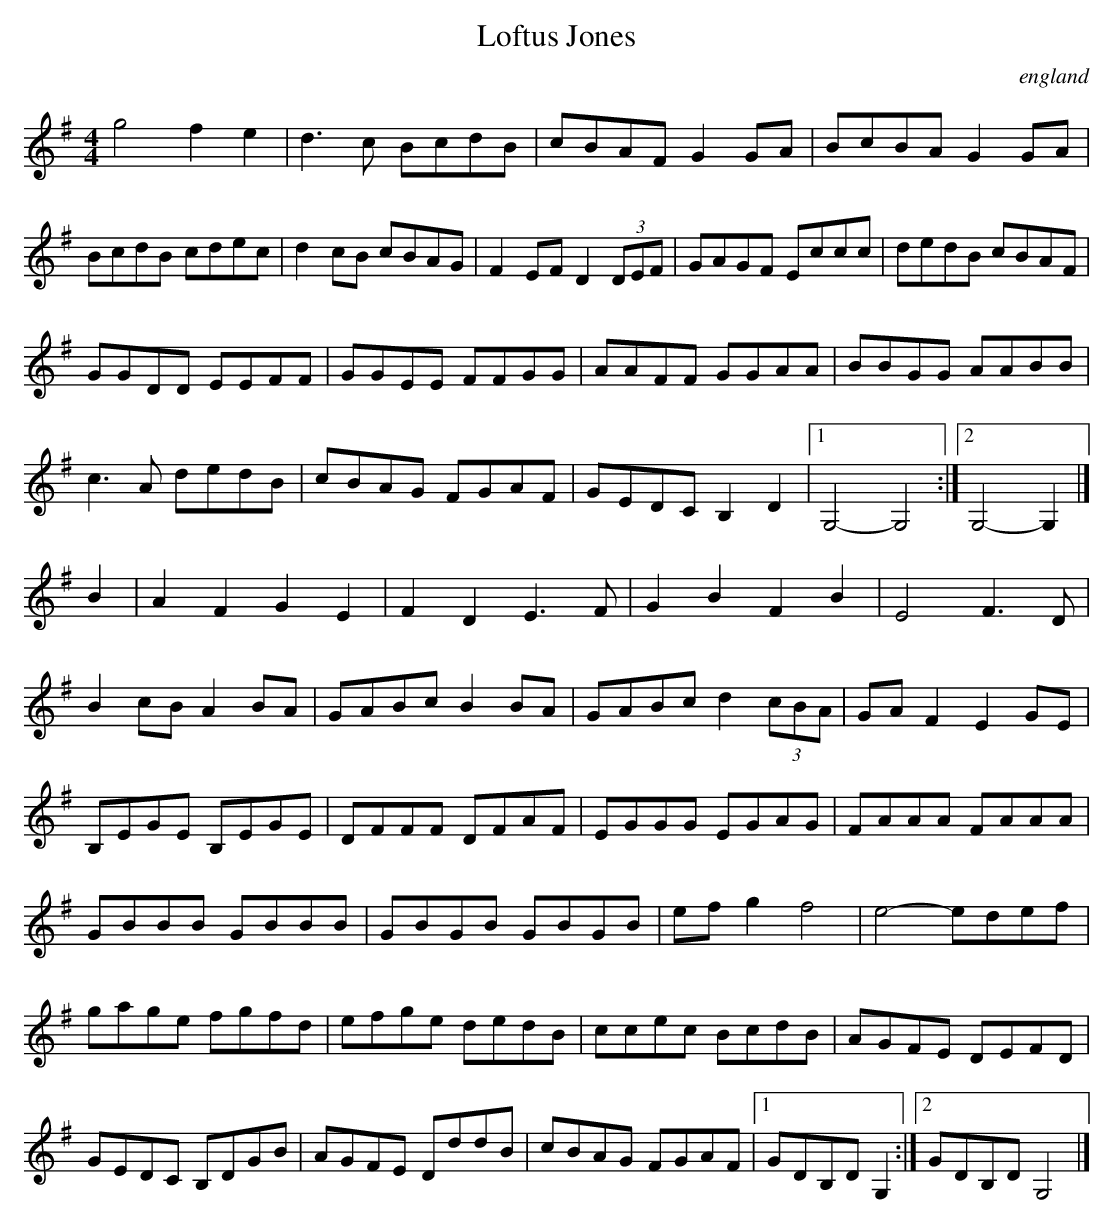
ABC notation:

X:1
T:Loftus Jones
O:england
M:4/4
L:1/8
K:G Major
g4 f2e2|d3c BcdB|cBAF G2GA|BcBA G2GA|
BcdB cdec|d2cB cBAG|F2EF D2 (3DEF|GAGF Eccc|dedB cBAF|
GGDD EEFF|GGEE FFGG|AAFF GGAA|BBGG AABB|
c3A dedB|cBAG FGAF|GEDC B,2D2|[1 G,4-G,4:|[2 G,4-G,2|]
B2|A2F2 G2E2|F2D2 E3F|G2B2 F2B2|E4 F3D|
B2cB A2BA|GABc B2BA|GABc d2 (3cBA|GAF2 E2GE|
B,EGE B,EGE|DFFF DFAF|EGGG EGAG|FAAA FAAA|
GBBB GBBB|GBGB GBGB|efg2 f4|e4-edef|
gage fgfd|efge dedB|ccec BcdB|AGFE DEFD|
GEDC B,DGB|AGFE DddB|cBAG FGAF|[1 GDB,D G,2:|[2 GDB,D G,4|]
